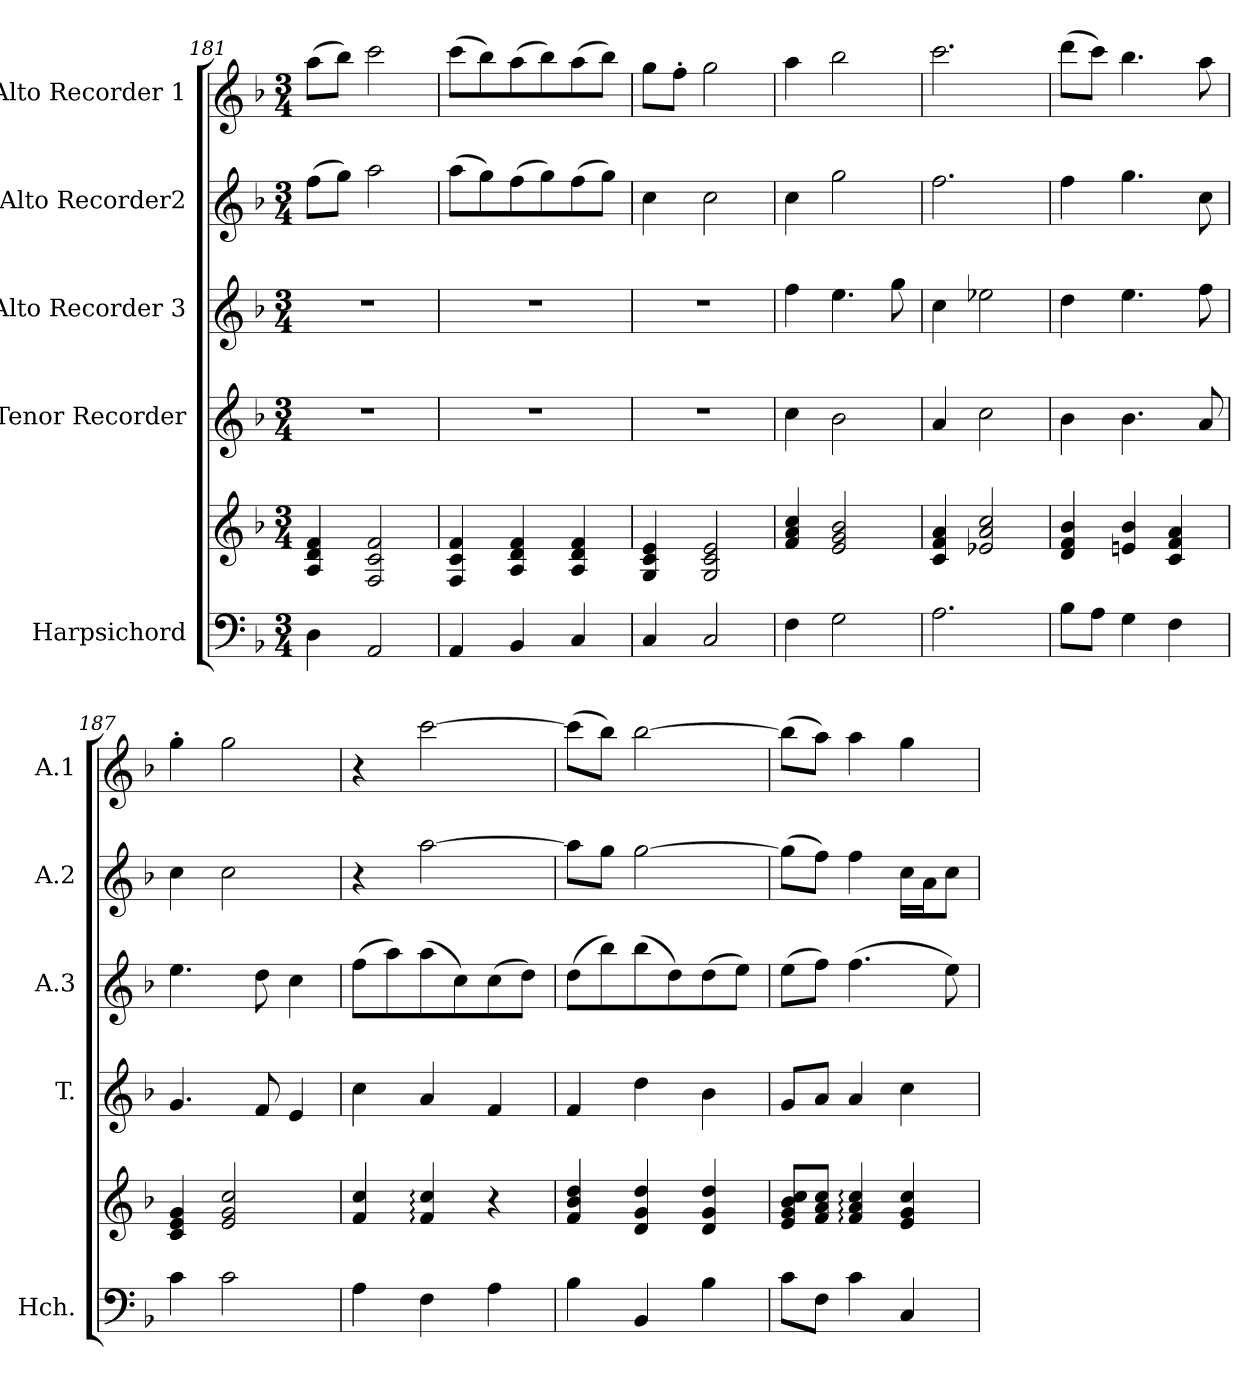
**kern	**kern	**kern	**kern	**kern	**kern
*part5	*part5	*part4	*part3	*part2	*part1
*staff6	*staff5	*staff4	*staff3	*staff2	*staff1
*I"Harpsichord	*	*I"Tenor Recorder	*I"Alto Recorder 3	*I"Alto Recorder2	*I"Alto Recorder 1
*I'Hch.	*	*I'T.	*I'A.3	*I'A.2	*I'A.1
!!LO:PB:g=z
*clefF4	*clefG2	*clefG2	*clefG2	*clefG2	*clefG2
*k[b-]	*k[b-]	*k[b-]	*k[b-]	*k[b-]	*k[b-]
*M3/4	*M3/4	*M3/4	*M3/4	*M3/4	*M3/4
=181	=181	=181	=181	=181	=181
4D\	4A/ 4d/ 4f/	2.r	2.r	(>8ff\L	(>8aa\L
.	.	.	.	8gg\J)	8bb-\J)
2AA/	2F/ 2c/ 2f/	.	.	2aa\	2ccc:\
=182	=182	=182	=182	=182	=182
4AA/	4F/ 4c/ 4f/	2.r	2.r	(>8aa\L	(>8ccc\L
.	.	.	.	8gg\)	8bb-\)
4BB-/	4A/ 4d/ 4f/	.	.	(>8ff\	(>8aa\
.	.	.	.	8gg\)	8bb-\)
4C/	4A/ 4d/ 4f/	.	.	(>8ff\	(>8aa\
.	.	.	.	8gg\J)	8bb-\J)
=183	=183	=183	=183	=183	=183
4C/	4G/ 4c/ 4e/	2.r	2.r	4cc\	8gg\L
.	.	.	.	.	8ff'\J
2C/	2G/ 2c/ 2e/	.	.	2cc\	2gg\
=184	=184	=184	=184	=184	=184
4F\	4f/ 4a/ 4cc/	4cc\	4ff\	4cc\	4aa\
2G\	2e/ 2g/ 2b-/	2b-\	4.ee\	2gg\	2bb-\
.	.	.	8gg\	.	.
=185	=185	=185	=185	=185	=185
2.A\	4c/ 4f/ 4a/	4a/	4cc\	2.ff\	2.ccc\
.	2e-X/ 2a/ 2cc/	2cc\	2ee-X\	.	.
=186	=186	=186	=186	=186	=186
8B-\L	4d/ 4f/ 4b-/	4b-\	4dd\	4ff\	(>8ddd\L
8A\J	.	.	.	.	8ccc\J)
4G\	4en/ 4b-/	4.b-\	4.ee\	4.gg\	4.bb-\
4F\	4c/ 4f/ 4a/	.	.	.	.
.	.	8a/	8ff\	8cc\	8aa\
=187	=187	=187	=187	=187	=187
4c\	4c/ 4e/ 4g/	4.g/	4.ee\	4cc\	4gg'\
2c\	2e/ 2g/ 2cc/	.	.	2cc\	2gg\
.	.	8f/	8dd\	.	.
.	.	4e/	4cc\	.	.
=188	=188	=188	=188	=188	=188
4A\	4f/ 4cc/	4cc\	(8ff\L	4r	4r
.	.	.	8aa\)	.	.
4F\	4f/: 4cc/:	4a/	(8aa\	[2aa\	[2ccc\
.	.	.	8cc\)	.	.
4A\	4r	4f/	(8cc\	.	.
.	.	.	8dd\J)	.	.
=189	=189	=189	=189	=189	=189
4B-\	4f/ 4b-/ 4dd/	4f/	(8dd\L	8aa\L]	(>8ccc\L]
.	.	.	8bb-\)	8gg\J	8bb-\J)
4BB-/	4d/ 4g/ 4dd/	4dd\	(8bb-\	[2gg\	[2bb-\
.	.	.	8dd\)	.	.
4B-\	4d/ 4g/ 4dd/	4b-\	(8dd\	.	.
.	.	.	8ee\J)	.	.
=190	=190	=190	=190	=190	=190
8c\L	8e/ 8g/ 8b-/ 8cc/L	8g/L	(8ee\L	(>8gg\L]	(>8bb-\L]
8F\J	8f/ 8a/ 8cc/J	8a/J	8ff\J)	8ff\J)	8aa\J)
4c\	4f/: 4a/: 4cc/:	4a/	(4.ff\	4ff\	4aa\
4C/	4e/ 4g/ 4cc/	4cc\	.	16cc\LL	4gg\
.	.	.	.	16a\J	.
.	.	.	8ee\)	8cc\J	.
=	=	=	=	=	=
*-	*-	*-	*-	*-	*-
